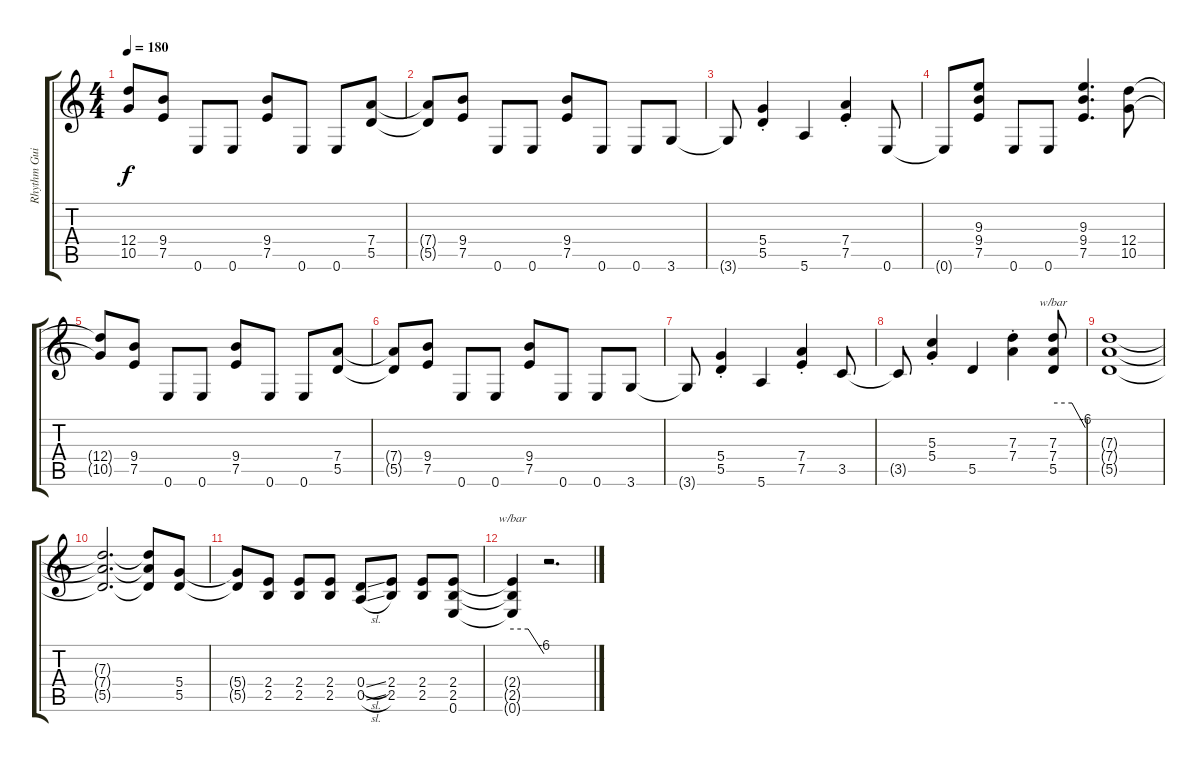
\track ("Rhythm Guitar" "Rhythm Gui") {instrument distortionguitar}
\staff {score tabs}
\tuning (E4 B3 G3 D3 A2 E2) {hide}
\ts (4 4)
\tempo 180
\clef g2
\ks c
(12.4{t} 10.5{t}).8{dy f} (9.4 7.5).8 0.6.8 0.6.8 (9.4 7.5).8 0.6.8 0.6.8 (7.4 5.5).8 |
(7.4{t} 5.5{t}).8 (9.4 7.5).8 0.6.8 0.6.8 (9.4 7.5).8 0.6.8 0.6.8 3.6.8 |
3.6{t}.8 (5.4{st} 5.5).4 5.6.4 (7.4{st} 7.5).4 0.6.8 |
0.6{t}.8 (9.3 9.4 7.5).8 0.6.8 0.6.8 (9.3 9.4 7.5).4{d} (12.4 10.5).8 |
(12.4{t} 10.5{t}).8 (9.4 7.5).8 0.6.8 0.6.8 (9.4 7.5).8 0.6.8 0.6.8 (7.4 5.5).8 |
(7.4{t} 5.5{t}).8 (9.4 7.5).8 0.6.8 0.6.8 (9.4 7.5).8 0.6.8 0.6.8 3.6.8 |
3.6{t}.8 (5.4{st} 5.5).4 5.6.4 (7.4{st} 7.5).4 3.5.8 |
3.5{t}.8 (5.3 5.4{st}).4 5.5.4 (7.3 7.4{st}).4 (7.3 7.4 5.5).8{tbe (custom default 0 0 35 0 60 -24)} |
(7.3{t} 7.4{t} 5.5{t}).1 |
(7.3{t} 7.4{t} 5.5{t}).2{d} (7.3{t} 7.4{t} 5.5{t}).8 (5.4 5.5).8 |
(5.4{t} 5.5{t}).8 (2.4 2.5).8 (2.4 2.5).8 (2.4 2.5).8 (0.4{sl} 0.5{sl}).8 (2.4 2.5).8 (2.4 2.5).8 (2.4 2.5 0.6).8 |
(2.4{t} 2.5{t} 0.6{t}).4{tbe (custom default 0 0 30 0 60 -24)} r.2{d}
